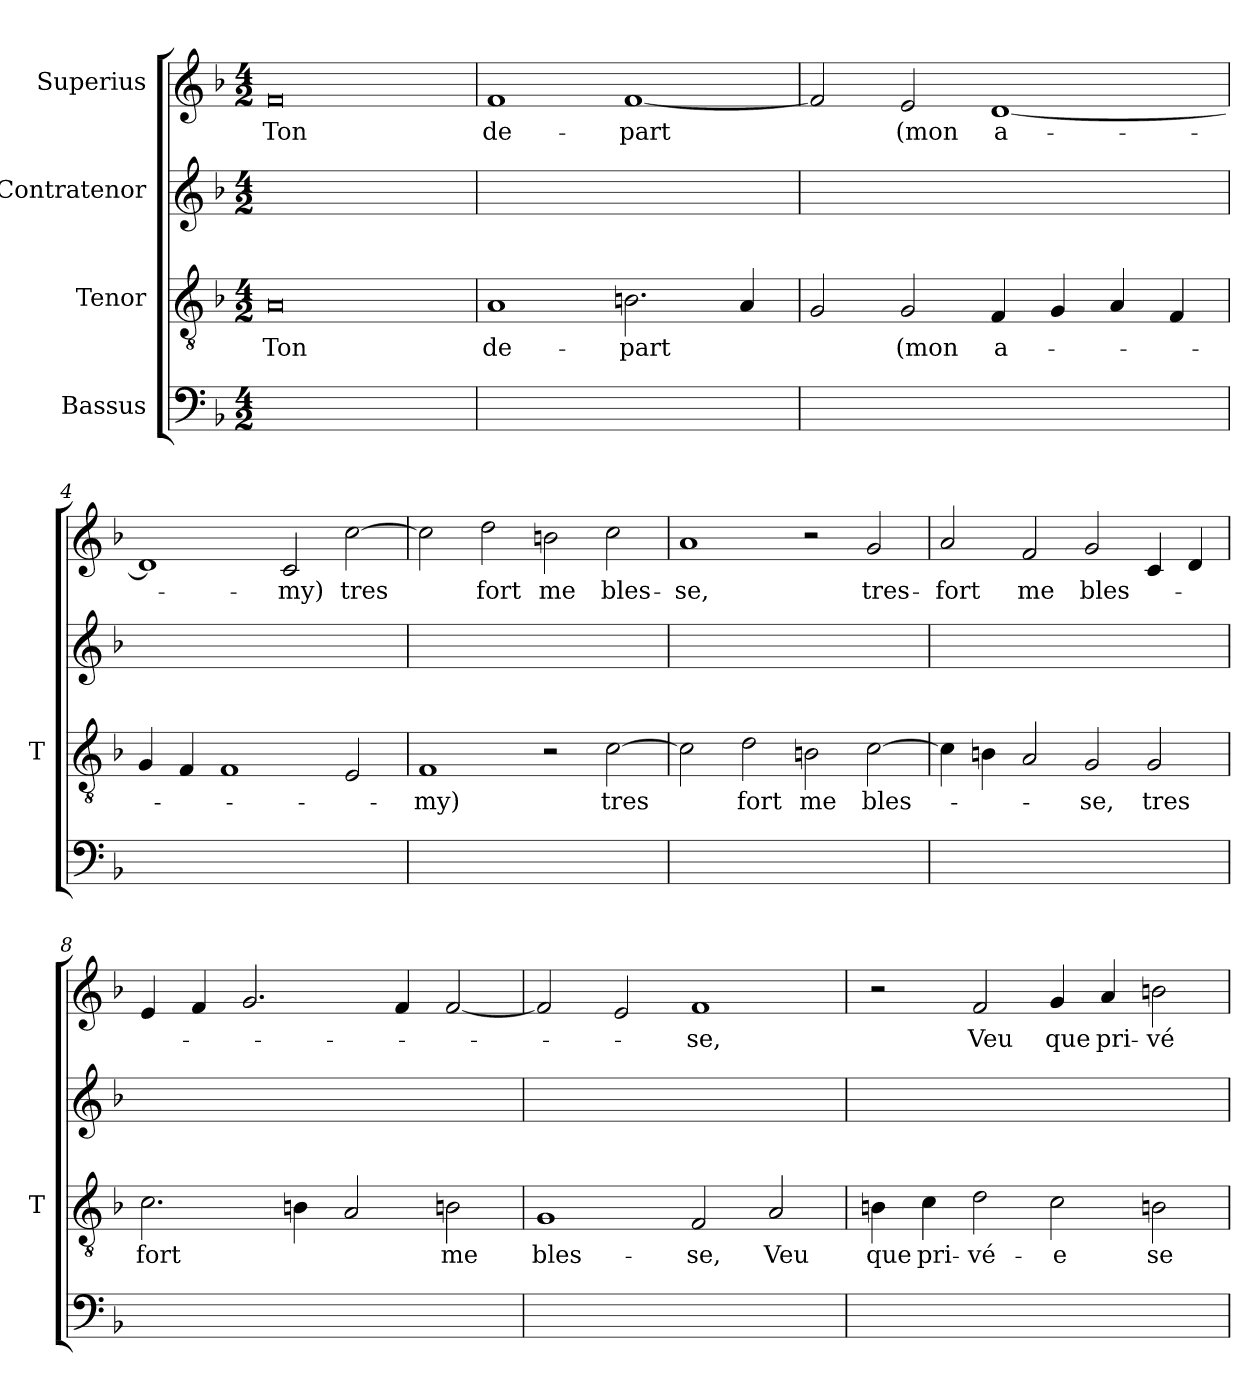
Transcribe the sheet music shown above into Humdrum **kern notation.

**kern	**kern	**text	**kern	**kern	**text
*part4	*part3	*part3	*part2	*part1	*part1
*staff4	*staff3	*staff3	*staff2	*staff1	*staff1
*I"Bassus	*I"Tenor	*	*I"Contratenor	*I"Superius	*
*	*I'T	*	*	*	*
*clefF4	*clefGv2	*	*clefG2	*clefG2	*
*k[b-]	*k[b-]	*	*k[b-]	*k[b-]	*
*M4/2	*M4/2	*	*M4/2	*M4/2	*
=1	=1	=1	=1	=1	=1
0ryy	0A	-Ton	0ryy	0f	-Ton
=2	=2	=2	=2	=2	=2
0ryy	1A	de-	0ryy	1f	de-
.	2.Bn	-part	.	[1f	-part
.	4A	.	.	.	.
=3	=3	=3	=3	=3	=3
0ryy	2G	.	0ryy	2f]	.
.	2G	-(mon	.	2e	-(mon
.	4F	a-	.	[1d	a-
.	4G	.	.	.	.
.	4A	.	.	.	.
.	4F	.	.	.	.
=4	=4	=4	=4	=4	=4
0ryy	4G	.	0ryy	1d]	.
.	4F	.	.	.	.
.	1F	.	.	.	.
.	.	.	.	2c	-my)
.	2E	.	.	[2cc	-tres
=5	=5	=5	=5	=5	=5
0ryy	1F	-my)	0ryy	2cc]	.
.	.	.	.	2dd	-fort
.	2r	.	.	2bn	-me
.	[2c	-tres	.	2cc	bles-
=6	=6	=6	=6	=6	=6
0ryy	2c]	.	0ryy	1a	-se,
.	2d	-fort	.	.	.
.	2Bn	-me	.	2r	.
.	[2c	bles-	.	2g	tres-
=7	=7	=7	=7	=7	=7
0ryy	4c]	.	0ryy	2a	-fort
.	4Bn	.	.	.	.
.	2A	.	.	2f	-me
.	2G	-se,	.	2g	bles-
.	2G	-tres	.	4c	.
.	.	.	.	4d	.
=8	=8	=8	=8	=8	=8
0ryy	2.c	-fort	0ryy	4e	.
.	.	.	.	4f	.
.	.	.	.	2.g	.
.	4Bn	.	.	.	.
.	2A	.	.	.	.
.	.	.	.	4f	.
.	2Bn	-me	.	[2f	.
=9	=9	=9	=9	=9	=9
0ryy	1G	bles-	0ryy	2f]	.
.	.	.	.	2e	.
.	2F	-se,	.	1f	-se,
.	2A	-Veu	.	.	.
=10	=10	=10	=10	=10	=10
0ryy	4Bn	-que	0ryy	2r	.
.	4c	pri-	.	.	.
.	2d	vé-	.	2f	-Veu
.	2c	-e	.	4g	-que
.	.	.	.	4a	pri-
.	2Bn	se-	.	2bn	vé-
=	=	=	=	=	=
*-	*-	*-	*-	*-	*-
